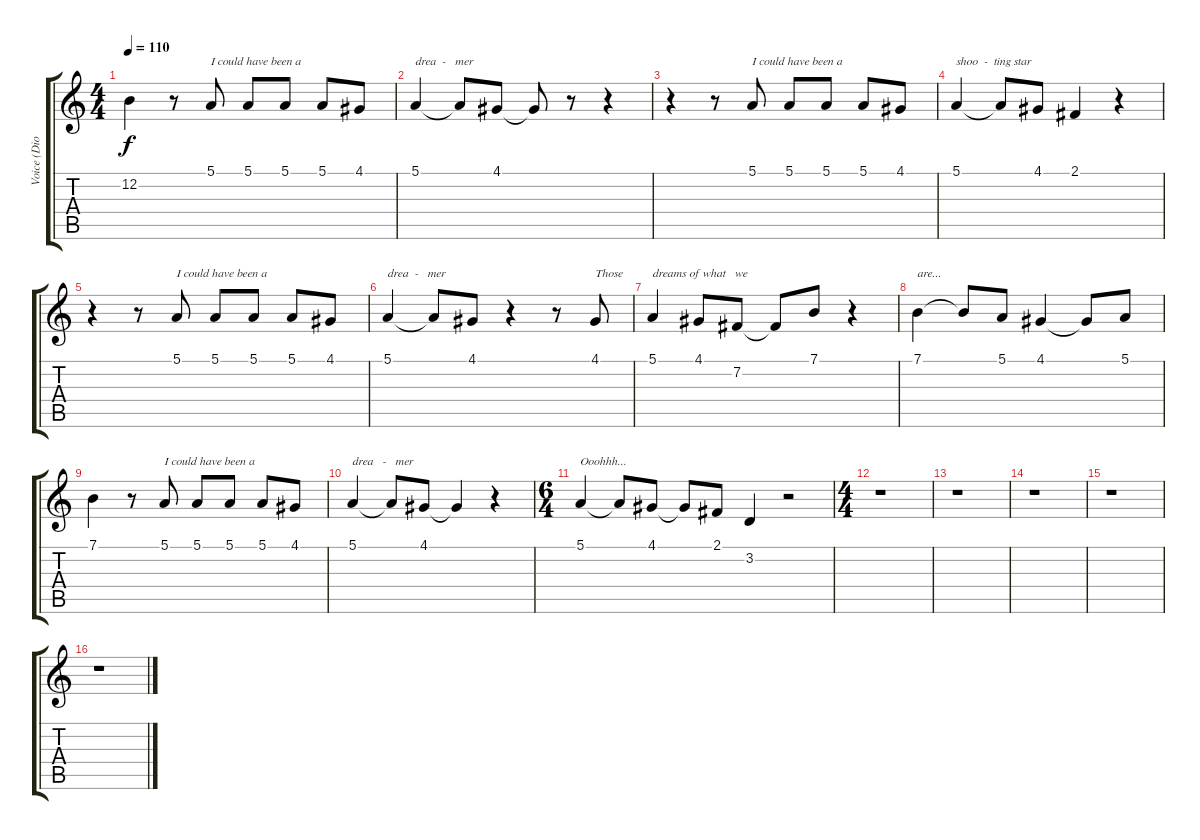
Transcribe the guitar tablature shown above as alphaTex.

\track ("Voice (Dio)" "Voice (Dio") {instrument violin}
\staff {score tabs}
\tuning (E4 B3 G3 D3 A2 E2) {hide}
\ts (4 4)
\tempo 110
\clef g2
\ks c
12.2.4{dy f} r.8 5.1.8{txt "I could have been a"} 5.1.8 5.1.8 5.1.8 4.1.8 |
5.1.4{txt "drea  -   mer"} 5.1{t}.8 4.1.8 4.1{t}.8 r.8 r.4 |
r.4 r.8 5.1.8{txt "I could have been a"} 5.1.8 5.1.8 5.1.8 4.1.8 |
5.1.4{txt "shoo  -  ting star"} 5.1{t}.8 4.1.8 2.1.4 r.4 |
r.4 r.8 5.1.8{txt "I could have been a"} 5.1.8 5.1.8 5.1.8 4.1.8 |
5.1.4{txt "drea  -   mer"} 5.1{t}.8 4.1.8 r.4 r.8 4.1.8{txt "Those"} |
5.1.4{txt "dreams of what   we"} 4.1.8 7.2.8 7.2{t}.8 7.1.8 r.4 |
7.1.4{txt "are..."} 7.1{t}.8 5.1.8 4.1.4 4.1{t}.8 5.1.8 |
7.1.4 r.8 5.1.8{txt "I could have been a"} 5.1.8 5.1.8 5.1.8 4.1.8 |
5.1.4{txt "drea   -   mer"} 5.1{t}.8 4.1.8 4.1{t}.4 r.4 |
\ts (6 4)
5.1.4{txt "Ooohhh..."} 5.1{t}.8 4.1.8 4.1{t}.8 2.1.8 3.2.4 r.2 |
\ts (4 4)
r.1 |
r.1 |
r.1 |
r.1 |
r.1
